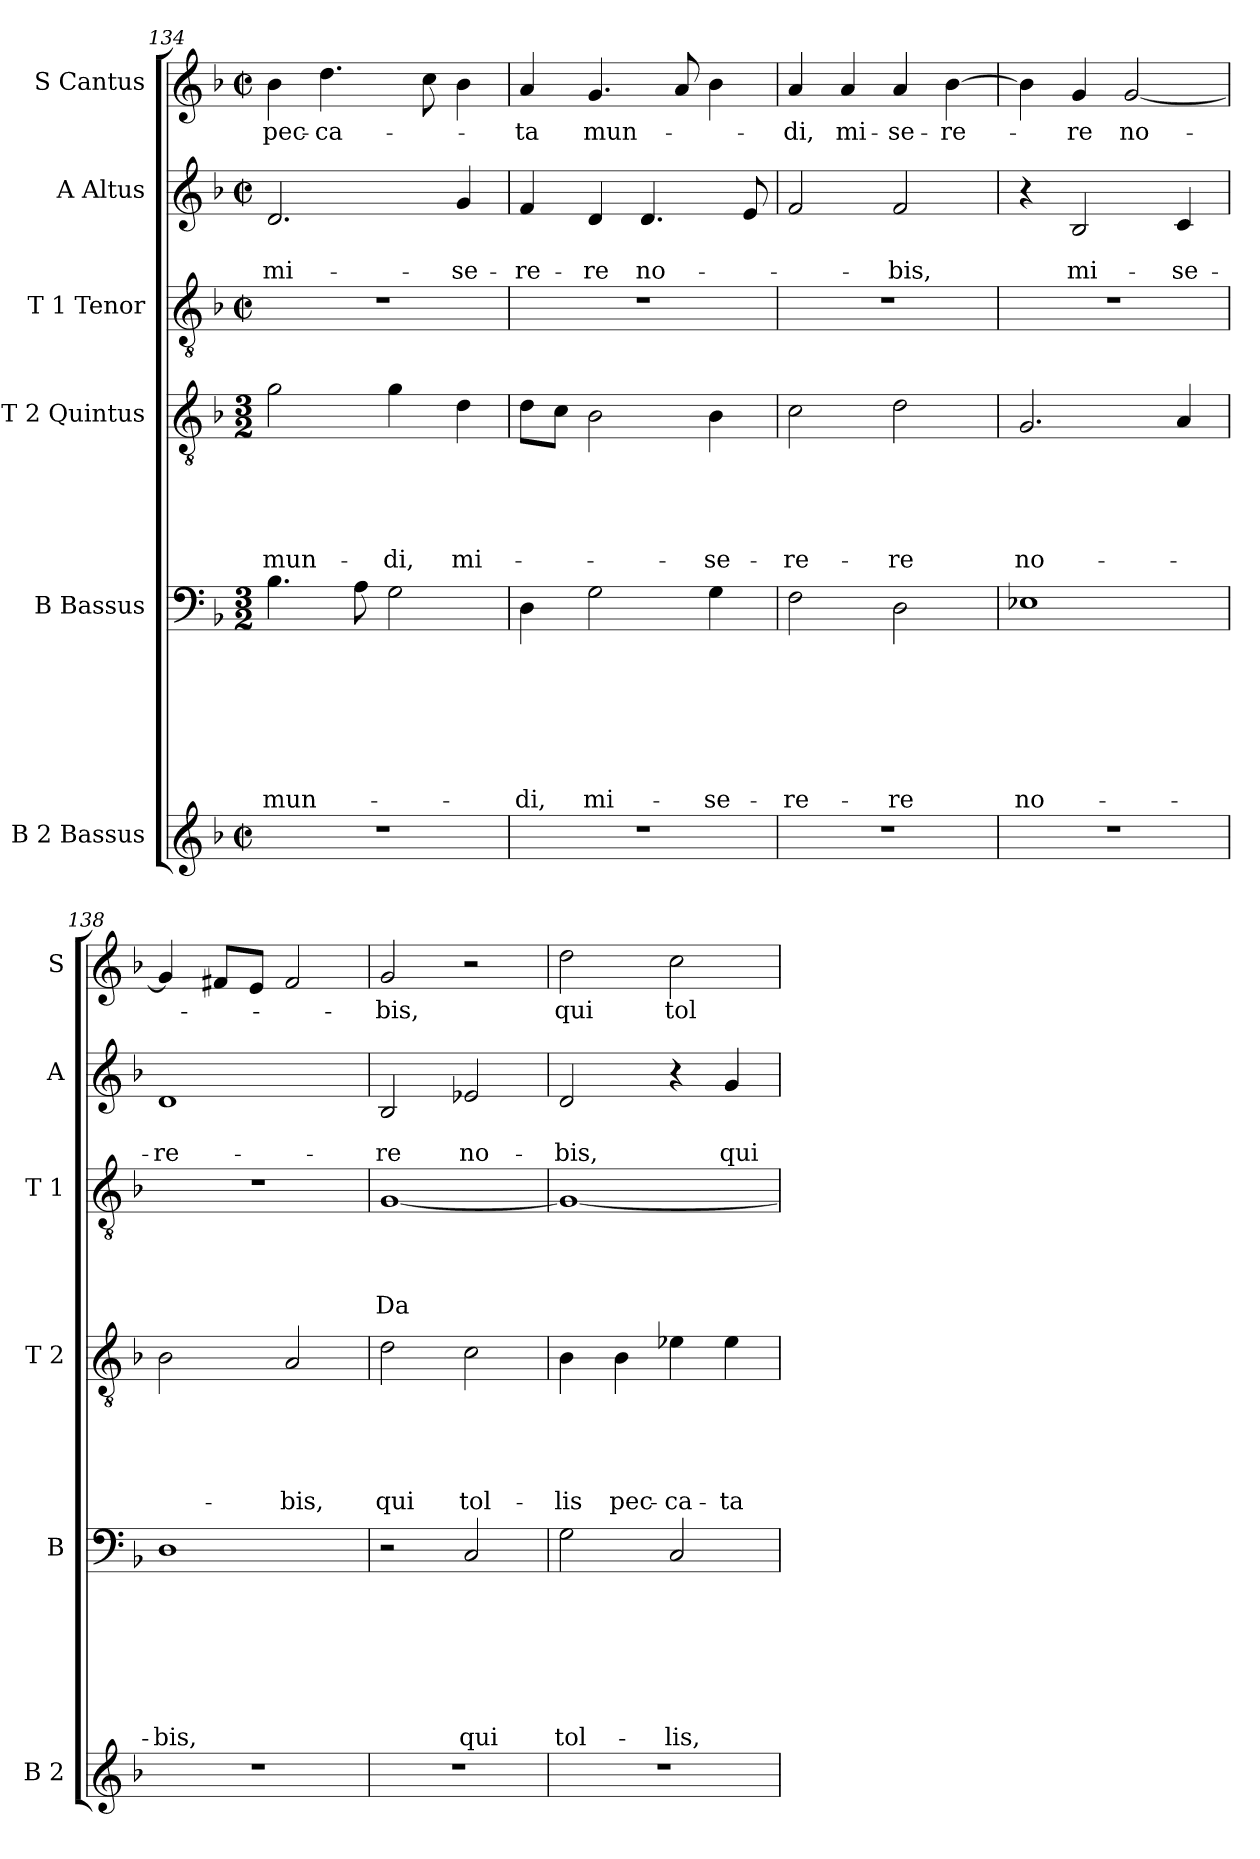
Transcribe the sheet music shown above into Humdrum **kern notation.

**kern	**kern	**text	**text	**text	**text	**text	**text	**text	**kern	**text	**text	**text	**text	**text	**kern	**text	**text	**text	**text	**kern	**text	**text	**kern	**text
*part6	*part5	*part5	*part5	*part5	*part5	*part5	*part5	*part5	*part4	*part4	*part4	*part4	*part4	*part4	*part3	*part3	*part3	*part3	*part3	*part2	*part2	*part2	*part1	*part1
*staff6	*staff5	*staff5	*staff5	*staff5	*staff5	*staff5	*staff5	*staff5	*staff4	*staff4	*staff4	*staff4	*staff4	*staff4	*staff3	*staff3	*staff3	*staff3	*staff3	*staff2	*staff2	*staff2	*staff1	*staff1
*I"B 2 Bassus	*I"B Bassus	*	*	*	*	*	*	*	*I"T 2 Quintus	*	*	*	*	*	*I"T 1 Tenor	*	*	*	*	*I"A Altus	*	*	*I"S Cantus	*
*I'B 2	*I'B	*	*	*	*	*	*	*	*I'T 2	*	*	*	*	*	*I'T 1	*	*	*	*	*I'A	*	*	*I'S	*
*clefG2	*clefF4	*	*	*	*	*	*	*	*clefGv2	*	*	*	*	*	*clefGv2	*	*	*	*	*clefG2	*	*	*clefG2	*
*k[b-]	*k[b-]	*	*	*	*	*	*	*	*k[b-]	*	*	*	*	*	*k[b-]	*	*	*	*	*k[b-]	*	*	*k[b-]	*
*F:	*F:	*	*	*	*	*	*	*	*F:	*	*	*	*	*	*F:	*	*	*	*	*F:	*	*	*F:	*
*M2/2	*M3/2	*	*	*	*	*	*	*	*M3/2	*	*	*	*	*	*M2/2	*	*	*	*	*M2/2	*	*	*M2/2	*
*met(c|)	*	*	*	*	*	*	*	*	*	*	*	*	*	*	*met(c|)	*	*	*	*	*met(c|)	*	*	*met(c|)	*
=134	=134	=134	=134	=134	=134	=134	=134	=134	=134	=134	=134	=134	=134	=134	=134	=134	=134	=134	=134	=134	=134	=134	=134	=134
!	!	!	!	!	!	!	!	!LO:LY:b	!	!	!	!	!	!LO:LY:b	!	!	!	!	!	!	!	!LO:LY:b	!	!LO:LY:b
1r	4.B-\	.	.	.	.	.	.	mun-	2g\	.	.	.	.	mun-	1r	.	.	.	.	2.d/	.	mi-	4b-\	pec-
!	!	!	!	!	!	!	!	!	!	!	!	!	!	!	!	!	!	!	!	!	!	!	!	!LO:LY:b
.	.	.	.	.	.	.	.	.	.	.	.	.	.	.	.	.	.	.	.	.	.	.	4.dd\	-ca-
.	8A\	.	.	.	.	.	.	.	.	.	.	.	.	.	.	.	.	.	.	.	.	.	.	.
!	!	!	!	!	!	!	!	!	!	!	!	!	!	!LO:LY:b	!	!	!	!	!	!	!	!	!	!
.	2G\	.	.	.	.	.	.	.	4g\	.	.	.	.	-di,	.	.	.	.	.	.	.	.	.	.
.	.	.	.	.	.	.	.	.	.	.	.	.	.	.	.	.	.	.	.	.	.	.	8cc\	.
!	!	!	!	!	!	!	!	!	!	!	!	!	!	!LO:LY:b	!	!	!	!	!	!	!	!LO:LY:b	!	!
.	.	.	.	.	.	.	.	.	4d\	.	.	.	.	mi-	.	.	.	.	.	4g/	.	-se-	4b-\	.
!!LO:LB:g=z
=135	=135	=135	=135	=135	=135	=135	=135	=135	=135	=135	=135	=135	=135	=135	=135	=135	=135	=135	=135	=135	=135	=135	=135	=135
!	!	!	!	!	!	!	!	!LO:LY:b	!	!	!	!	!	!	!	!	!	!	!	!	!	!LO:LY:b	!	!LO:LY:b
1r	4D\	.	.	.	.	.	.	-di,	8d\L	.	.	.	.	.	1r	.	.	.	.	4f/	.	-re-	4a/	-ta
.	.	.	.	.	.	.	.	.	8c\J	.	.	.	.	.	.	.	.	.	.	.	.	.	.	.
!	!	!	!	!	!	!	!	!LO:LY:b	!	!	!	!	!	!	!	!	!	!	!	!	!	!LO:LY:b	!	!LO:LY:b
.	2G\	.	.	.	.	.	.	mi-	2B-\	.	.	.	.	.	.	.	.	.	.	4d/	.	-re	4.g/	mun-
!	!	!	!	!	!	!	!	!	!	!	!	!	!	!	!	!	!	!	!	!	!	!LO:LY:b	!	!
.	.	.	.	.	.	.	.	.	.	.	.	.	.	.	.	.	.	.	.	4.d/	.	no-	.	.
.	.	.	.	.	.	.	.	.	.	.	.	.	.	.	.	.	.	.	.	.	.	.	8a/	.
!	!	!	!	!	!	!	!	!LO:LY:b	!	!	!	!	!	!LO:LY:b	!	!	!	!	!	!	!	!	!	!
.	4G\	.	.	.	.	.	.	-se-	4B-\	.	.	.	.	-se-	.	.	.	.	.	.	.	.	4b-\	.
.	.	.	.	.	.	.	.	.	.	.	.	.	.	.	.	.	.	.	.	8e/	.	.	.	.
=136	=136	=136	=136	=136	=136	=136	=136	=136	=136	=136	=136	=136	=136	=136	=136	=136	=136	=136	=136	=136	=136	=136	=136	=136
!	!	!	!	!	!	!	!	!LO:LY:b	!	!	!	!	!	!LO:LY:b	!	!	!	!	!	!	!	!	!	!LO:LY:b
1r	2F\	.	.	.	.	.	.	-re-	2c\	.	.	.	.	-re-	1r	.	.	.	.	2f/	.	.	4a/	-di,
!	!	!	!	!	!	!	!	!	!	!	!	!	!	!	!	!	!	!	!	!	!	!	!	!LO:LY:b
.	.	.	.	.	.	.	.	.	.	.	.	.	.	.	.	.	.	.	.	.	.	.	4a/	mi-
!	!	!	!	!	!	!	!	!LO:LY:b	!	!	!	!	!	!LO:LY:b	!	!	!	!	!	!	!	!LO:LY:b	!	!LO:LY:b
.	2D\	.	.	.	.	.	.	-re	2d\	.	.	.	.	-re	.	.	.	.	.	2f/	.	-bis,	4a/	-se-
!	!	!	!	!	!	!	!	!	!	!	!	!	!	!	!	!	!	!	!	!	!	!	!	!LO:LY:b
.	.	.	.	.	.	.	.	.	.	.	.	.	.	.	.	.	.	.	.	.	.	.	[>4b-\	-re-
=137	=137	=137	=137	=137	=137	=137	=137	=137	=137	=137	=137	=137	=137	=137	=137	=137	=137	=137	=137	=137	=137	=137	=137	=137
!	!	!	!	!	!	!	!	!LO:LY:b	!	!	!	!	!	!LO:LY:b	!	!	!	!	!	!	!	!	!	!
1r	1E-X	.	.	.	.	.	.	no-	2.G/	.	.	.	.	no-	1r	.	.	.	.	4r	.	.	4b-\]	.
!	!	!	!	!	!	!	!	!	!	!	!	!	!	!	!	!	!	!	!	!	!	!LO:LY:b	!	!LO:LY:b
.	.	.	.	.	.	.	.	.	.	.	.	.	.	.	.	.	.	.	.	2B-/	.	mi-	4g/	-re
!	!	!	!	!	!	!	!	!	!	!	!	!	!	!	!	!	!	!	!	!	!	!	!	!LO:LY:b
.	.	.	.	.	.	.	.	.	.	.	.	.	.	.	.	.	.	.	.	.	.	.	[<2g/	no-
!	!	!	!	!	!	!	!	!	!	!	!	!	!	!	!	!	!	!	!	!	!	!LO:LY:b	!	!
.	.	.	.	.	.	.	.	.	4A/	.	.	.	.	.	.	.	.	.	.	4c/	.	-se-	.	.
=138	=138	=138	=138	=138	=138	=138	=138	=138	=138	=138	=138	=138	=138	=138	=138	=138	=138	=138	=138	=138	=138	=138	=138	=138
!	!	!	!	!	!	!	!	!LO:LY:b	!	!	!	!	!	!	!	!	!	!	!	!	!	!LO:LY:b	!	!
1r	1D	.	.	.	.	.	.	-bis,	2B-\	.	.	.	.	.	1r	.	.	.	.	1d	.	-re-	4g/]	.
.	.	.	.	.	.	.	.	.	.	.	.	.	.	.	.	.	.	.	.	.	.	.	8f#X/L	.
.	.	.	.	.	.	.	.	.	.	.	.	.	.	.	.	.	.	.	.	.	.	.	8e/J	.
!	!	!	!	!	!	!	!	!	!	!	!	!	!	!LO:LY:b	!	!	!	!	!	!	!	!	!	!
.	.	.	.	.	.	.	.	.	2A/	.	.	.	.	-bis,	.	.	.	.	.	.	.	.	2f#/	.
=139	=139	=139	=139	=139	=139	=139	=139	=139	=139	=139	=139	=139	=139	=139	=139	=139	=139	=139	=139	=139	=139	=139	=139	=139
!	!	!	!	!	!	!	!	!	!	!	!	!	!	!LO:LY:b	!	!	!	!	!LO:LY:b	!	!	!LO:LY:b	!	!LO:LY:b
1r	2r	.	.	.	.	.	.	.	2d\	.	.	.	.	qui	[<1G	.	.	.	Da	2B-/	.	-re	2g/	-bis,
!	!	!	!	!	!	!	!	!LO:LY:b	!	!	!	!	!	!LO:LY:b	!	!	!	!	!	!	!	!LO:LY:b	!	!
.	2C/	.	.	.	.	.	.	qui	2c\	.	.	.	.	tol-	.	.	.	.	.	2e-X/	.	no-	2r	.
!!LO:LB:g=z
=140	=140	=140	=140	=140	=140	=140	=140	=140	=140	=140	=140	=140	=140	=140	=140	=140	=140	=140	=140	=140	=140	=140	=140	=140
!	!	!	!	!	!	!	!	!LO:LY:b	!	!	!	!	!	!LO:LY:b	!	!	!	!	!	!	!	!LO:LY:b	!	!LO:LY:b
1r	2G\	.	.	.	.	.	.	tol-	4B-\	.	.	.	.	-lis	1G_	.	.	.	.	2d/	.	-bis,	2dd\	qui
!	!	!	!	!	!	!	!	!	!	!	!	!	!	!LO:LY:b	!	!	!	!	!	!	!	!	!	!
.	.	.	.	.	.	.	.	.	4B-\	.	.	.	.	pec-	.	.	.	.	.	.	.	.	.	.
!	!	!	!	!	!	!	!	!LO:LY:b	!	!	!	!	!	!LO:LY:b	!	!	!	!	!	!	!	!	!	!LO:LY:b
.	2C/	.	.	.	.	.	.	-lis,	4e-X\	.	.	.	.	-ca-	.	.	.	.	.	4r	.	.	2cc\	tol-
!	!	!	!	!	!	!	!	!	!	!	!	!	!	!LO:LY:b	!	!	!	!	!	!	!	!LO:LY:b	!	!
.	.	.	.	.	.	.	.	.	4e-\	.	.	.	.	-ta	.	.	.	.	.	4g/	.	qui	.	.
=	=	=	=	=	=	=	=	=	=	=	=	=	=	=	=	=	=	=	=	=	=	=	=	=
*-	*-	*-	*-	*-	*-	*-	*-	*-	*-	*-	*-	*-	*-	*-	*-	*-	*-	*-	*-	*-	*-	*-	*-	*-
